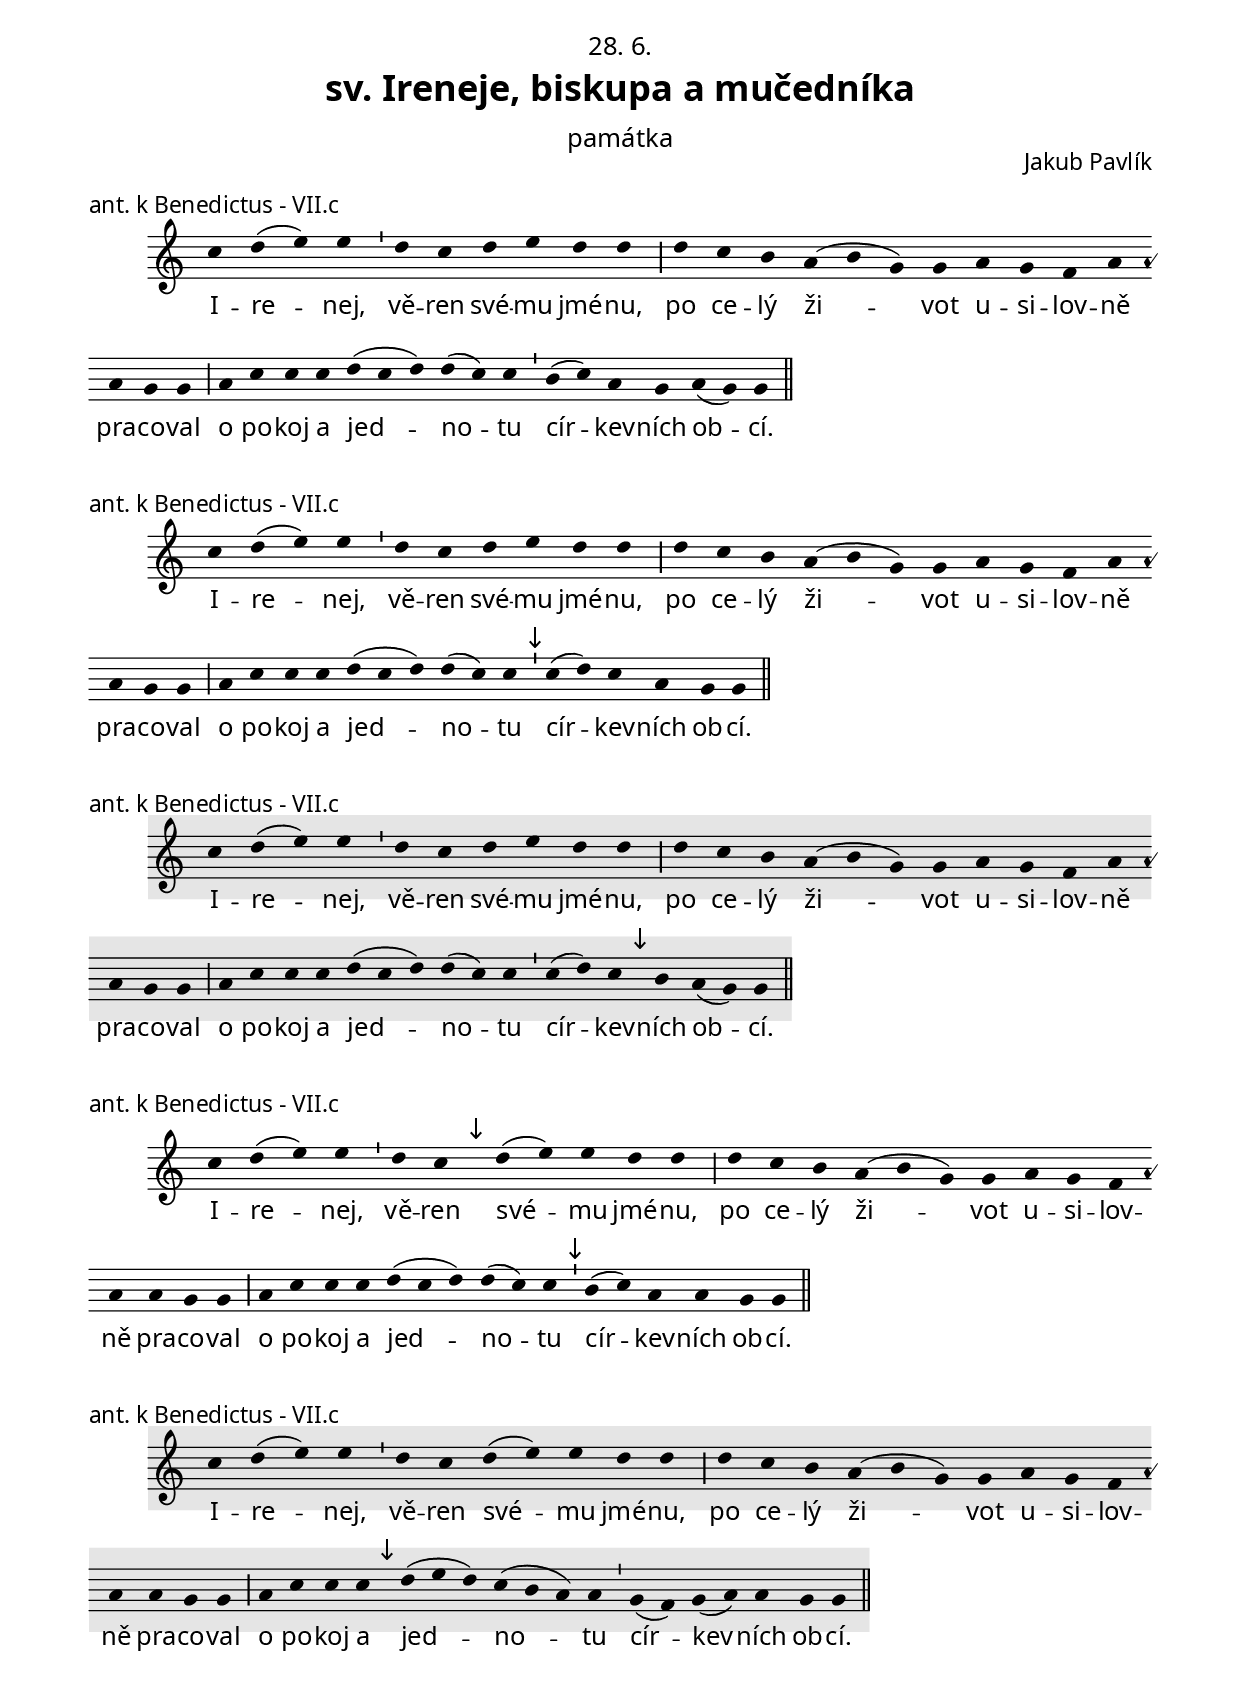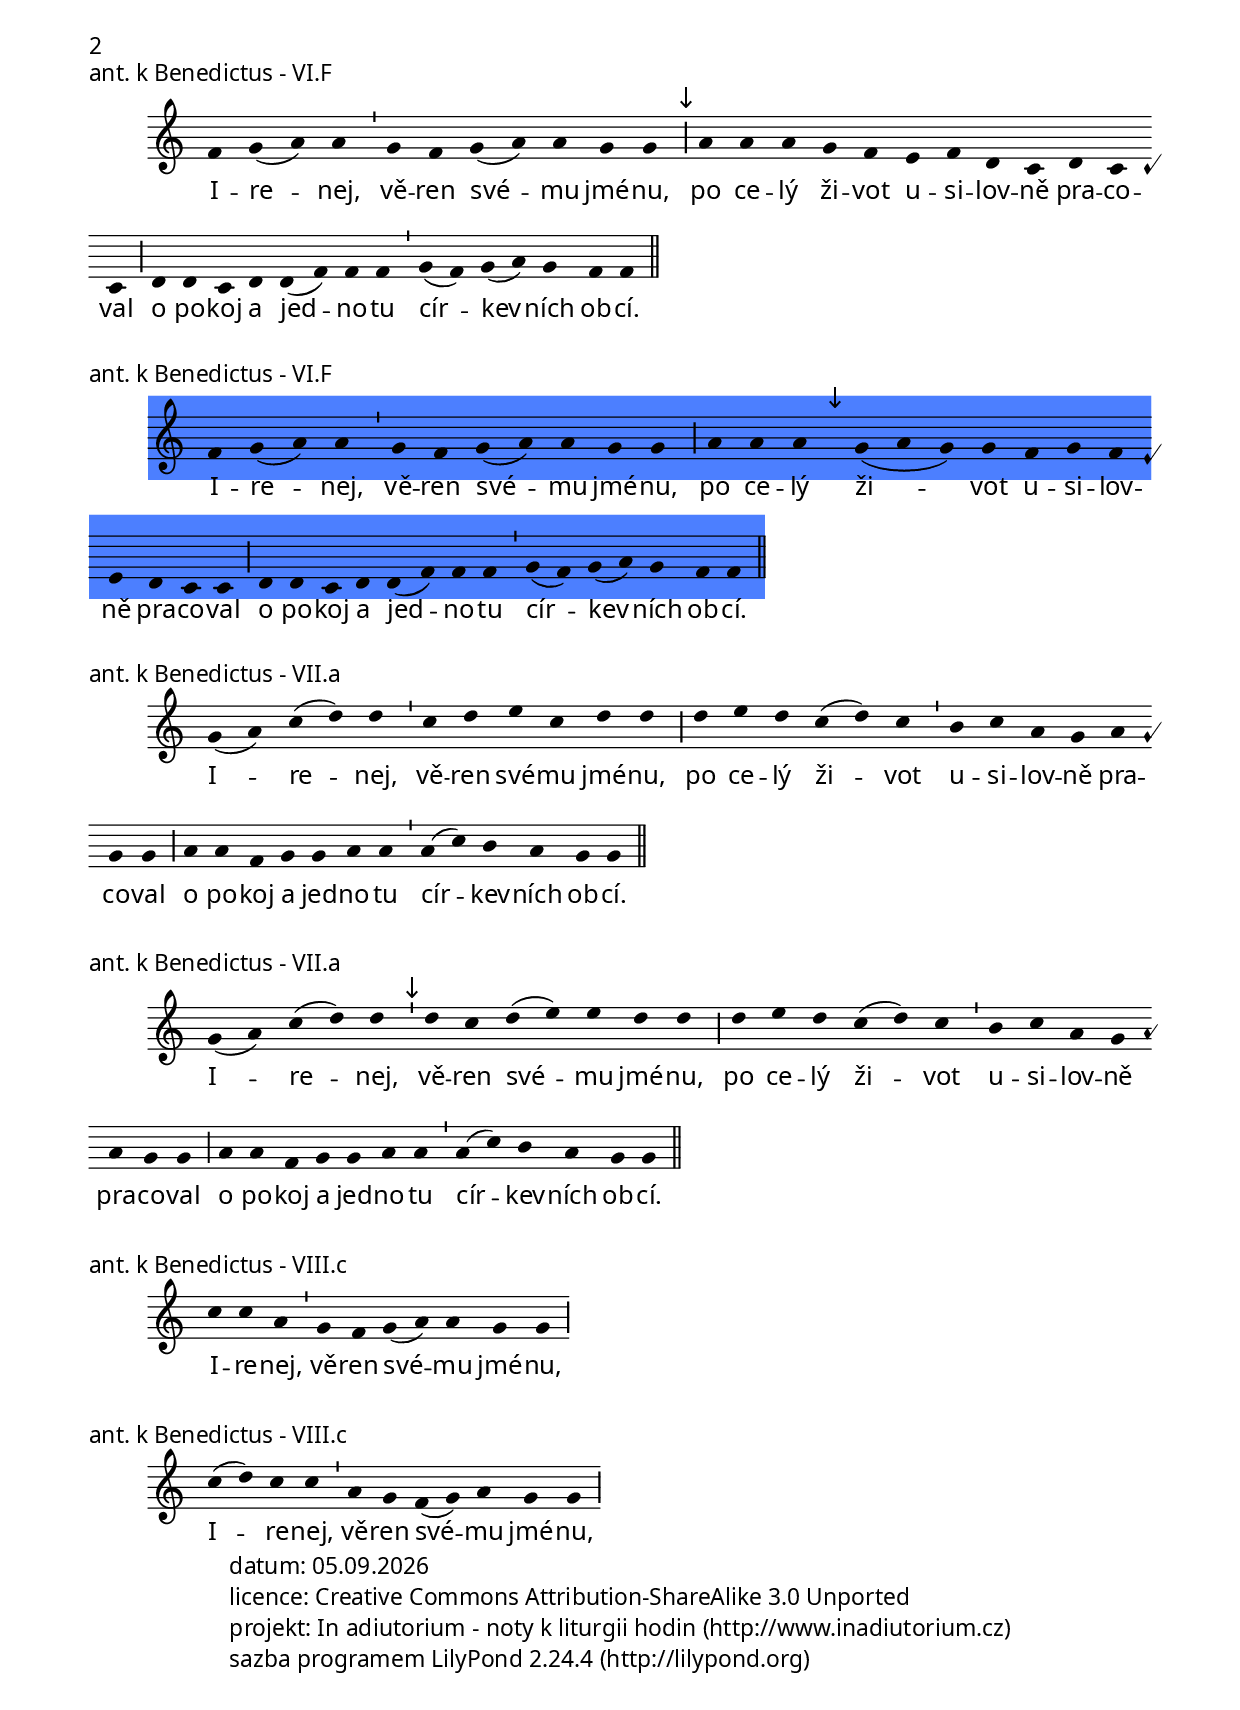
\version "2.19.16"

\include "../spolecne.ly"

\header {
  title = \markup\titleSvatek
            "sv. Ireneje, biskupa a mučedníka"
            "památka"
            "28. 6."
  composer = "Jakub Pavlík"
}

\score {
  \relative c'' {
    \choralniRezim
    c4 d( e) e \barMin
    d c d e d d \barMaior
    d c b a( b g) g a g f a a g g \barMaior
    a c c c d( c d) d( c) c \barMin
    b( c) a g a( g) g \barFinalis
  }
  \addlyrics {
    I -- re -- nej,
    vě -- ren své -- mu jmé -- nu,
    po ce -- lý ži -- vot u -- si -- lov -- ně pra -- co -- val
    o po -- koj a jed -- no -- tu
    cír -- kev -- ních ob -- cí.
  }
  \header {
    quid = "ant. k Benedictus"
    modus = "VII"
    differentia = "c"
    psalmus = ""
    id = "aben"
    piece = \markup {\sestavTitulekBezZalmu}
  }
}

\score {
  \relative c'' {
    \choralniRezim
    c4 d( e) e \barMin
    d c d e d d \barMaior
    d c b a( b g) g a g f a a g g \barMaior
    a c c c d( c d) d( c) c \barMin
    \mark\sipka c( d) c a g g \barFinalis
  }
  \addlyrics {
    I -- re -- nej,
    vě -- ren své -- mu jmé -- nu,
    po ce -- lý ži -- vot u -- si -- lov -- ně pra -- co -- val
    o po -- koj a jed -- no -- tu
    cír -- kev -- ních ob -- cí.
  }
  \header {
    quid = "ant. k Benedictus"
    modus = "VII"
    differentia = "c"
    psalmus = ""
    id = "aben"
    piece = \markup {\sestavTitulekBezZalmu}
  }
}

\score {
  \relative c'' {
    \zvyraznovacSedy
    \choralniRezim
    c4 d( e) e \barMin
    d c d e d d \barMaior
    d c b a( b g) g a g f a a g g \barMaior
    a c c c d( c d) d( c) c \barMin
    c( d) c \mark\sipka b a( g) g \barFinalis
  }
  \addlyrics {
    I -- re -- nej,
    vě -- ren své -- mu jmé -- nu,
    po ce -- lý ži -- vot u -- si -- lov -- ně pra -- co -- val
    o po -- koj a jed -- no -- tu
    cír -- kev -- ních ob -- cí.
  }
  \header {
    quid = "ant. k Benedictus"
    modus = "VII"
    differentia = "c"
    psalmus = ""
    id = "aben"
    piece = \markup {\sestavTitulekBezZalmu}
  }
}

\score {
  \relative c'' {
    \choralniRezim
    c4 d( e) e \barMin
    d c \mark\sipka d( e) e d d \barMaior
    d c b a( b g) g a g f a a g g \barMaior
    a c c c d( c d) d( c) c \barMin
    \mark\sipka b( c) a a g g \barFinalis
  }
  \addlyrics {
    I -- re -- nej,
    vě -- ren své -- mu jmé -- nu,
    po ce -- lý ži -- vot u -- si -- lov -- ně pra -- co -- val
    o po -- koj a jed -- no -- tu
    cír -- kev -- ních ob -- cí.
  }
  \header {
    quid = "ant. k Benedictus"
    modus = "VII"
    differentia = "c"
    psalmus = ""
    id = "aben"
    piece = \markup {\sestavTitulekBezZalmu}
  }
}

\score {
  \relative c'' {
    \zvyraznovacSedy
    \choralniRezim
    c4 d( e) e \barMin
    d c d( e) e d d \barMaior
    d c b a( b g) g a g f a a g g \barMaior
    a c c c \mark\sipka d( e d) c( b a) a \barMin
    g( f) g( a) a g g \barFinalis
  }
  \addlyrics {
    I -- re -- nej,
    vě -- ren své -- mu jmé -- nu,
    po ce -- lý ži -- vot u -- si -- lov -- ně pra -- co -- val
    o po -- koj a jed -- no -- tu
    cír -- kev -- ních ob -- cí.
  }
  \header {
    quid = "ant. k Benedictus"
    modus = "VII"
    differentia = "c"
    psalmus = ""
    id = "aben"
    piece = \markup {\sestavTitulekBezZalmu}
  }
}

\score {
  \relative c' {
    \choralniRezim
    f4 g( a) a \barMin
    g f g( a) a g g \barMaior
    \mark\sipka a a a g f e f d c d c c \barMaior
    d d c d d( f) f f \barMin
    g( f) g( a) g f f \barFinalis
  }
  \addlyrics {
    I -- re -- nej,
    vě -- ren své -- mu jmé -- nu,
    po ce -- lý ži -- vot u -- si -- lov -- ně pra -- co -- val
    o po -- koj a jed -- no -- tu
    cír -- kev -- ních ob -- cí.
  }
  \header {
    quid = "ant. k Benedictus"
    modus = "VI"
    differentia = "F"
    psalmus = ""
    id = "aben"
    piece = \markup {\sestavTitulekBezZalmu}
  }
}

\score {
  \relative c' {
    \zvyraznovacModry
    \choralniRezim
    f4 g( a) a \barMin
    g f g( a) a g g \barMaior
    a a a \mark\sipka g( a g) g f g f e d c c \barMaior
    d d c d d( f) f f \barMin
    g( f) g( a) g f f \barFinalis
  }
  \addlyrics {
    I -- re -- nej,
    vě -- ren své -- mu jmé -- nu,
    po ce -- lý ži -- vot u -- si -- lov -- ně pra -- co -- val
    o po -- koj a jed -- no -- tu
    cír -- kev -- ních ob -- cí.
  }
  \header {
    quid = "ant. k Benedictus"
    modus = "VI"
    differentia = "F"
    psalmus = ""
    id = "aben"
    piece = \markup {\sestavTitulekBezZalmu}
  }
}

\score {
  \relative c'' {
    \choralniRezim
    g4( a) c( d) d \barMin
    c d e c d d \barMaior
    d e d c( d) c \barMin b c a g a g g \barMaior
    a a f g g a a \barMin
    a( c) b a g g \barFinalis
  }
  \addlyrics {
    I -- re -- nej,
    vě -- ren své -- mu jmé -- nu,
    po ce -- lý ži -- vot u -- si -- lov -- ně pra -- co -- val
    o po -- koj a jed -- no -- tu
    cír -- kev -- ních ob -- cí.
  }
  \header {
    quid = "ant. k Benedictus"
    modus = "VII"
    differentia = "a"
    psalmus = ""
    id = "aben"
    piece = \markup {\sestavTitulekBezZalmu}
  }
}

\score {
  \relative c'' {
    \choralniRezim
    g4( a) c( d) d \barMin
    \mark\sipka d c d( e) e d d \barMaior
    d e d c( d) c \barMin b c a g a g g \barMaior
    a a f g g a a \barMin
    a( c) b a g g \barFinalis
  }
  \addlyrics {
    I -- re -- nej,
    vě -- ren své -- mu jmé -- nu,
    po ce -- lý ži -- vot u -- si -- lov -- ně pra -- co -- val
    o po -- koj a jed -- no -- tu
    cír -- kev -- ních ob -- cí.
  }
  \header {
    quid = "ant. k Benedictus"
    modus = "VII"
    differentia = "a"
    psalmus = ""
    id = "aben"
    piece = \markup {\sestavTitulekBezZalmu}
  }
}

\score {
  \relative c'' {
    \choralniRezim
    c4 c a \barMin
    g f g( a) a g g \barMaior
  }
  \addlyrics {
    I -- re -- nej,
    vě -- ren své -- mu jmé -- nu,
    po ce -- lý ži -- vot u -- si -- lov -- ně pra -- co -- val
    o po -- koj a jed -- no -- tu
    cír -- kev -- ních ob -- cí.
  }
  \header {
    quid = "ant. k Benedictus"
    modus = "VIII"
    differentia = "c"
    psalmus = ""
    id = "aben"
    piece = \markup {\sestavTitulekBezZalmu}
  }
}

\score {
  \relative c'' {
    \choralniRezim
    c4( d) c c \barMin
    a g f( g) a g g \barMaior
  }
  \addlyrics {
    I -- re -- nej,
    vě -- ren své -- mu jmé -- nu,
    po ce -- lý ži -- vot u -- si -- lov -- ně pra -- co -- val
    o po -- koj a jed -- no -- tu
    cír -- kev -- ních ob -- cí.
  }
  \header {
    quid = "ant. k Benedictus"
    modus = "VIII"
    differentia = "c"
    psalmus = ""
    id = "aben"
    piece = \markup {\sestavTitulekBezZalmu}
  }
}